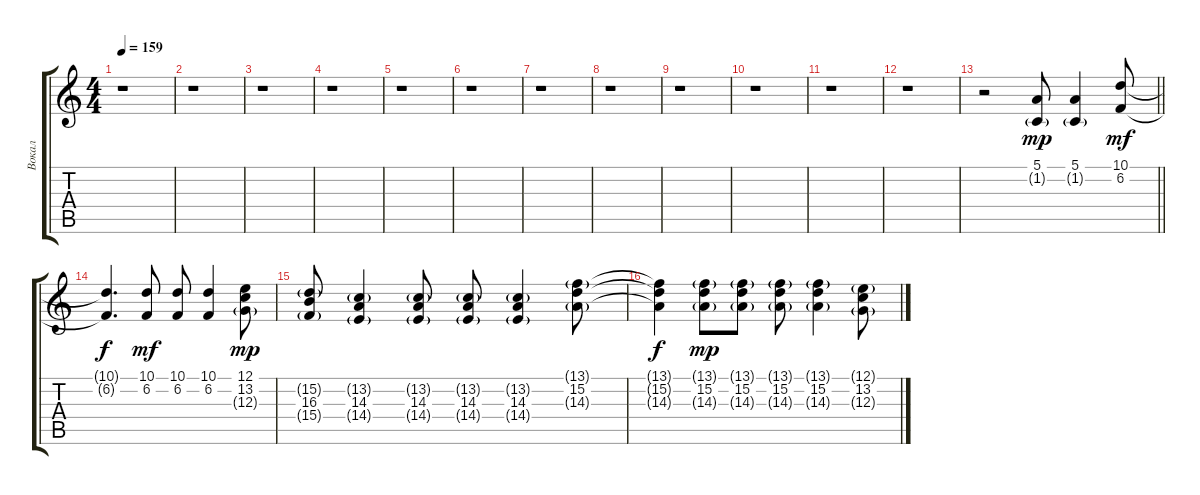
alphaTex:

\track ("Вокал" "Вокал") {instrument oboe}
\staff {score tabs}
\tuning (E4 B3 G3 D3 A2 E2) {hide}
\ts (4 4)
\tempo 159
\clef g2
\ks c
r.1{dy f} |
r.1 |
r.1 |
r.1 |
r.1 |
r.1 |
r.1 |
r.1 |
r.1 |
r.1 |
r.1 |
r.1 |
\barLineRight lightlight
r.2 (5.1 1.2{g}).8{dy mp} (5.1 1.2{g}).4 (10.1 6.2).8{dy mf} |
(10.1{t} 6.2{t}).4{d dy f} (10.1 6.2).8{dy mf} (10.1 6.2).8 (10.1 6.2).4 (12.1 13.2 12.3{g}).8{dy mp} |
(15.2{g} 16.3 15.4{g}).8 (13.2{g} 14.3 14.4{g}).4 (13.2{g} 14.3 14.4{g}).8 (13.2{g} 14.3 14.4{g}).8 (13.2{g} 14.3 14.4{g}).4 (13.1{g} 15.2 14.3{g}).8 |
(13.1{t} 15.2{t} 14.3{t}).4{dy f} (13.1{g} 15.2 14.3{g}).8{dy mp} (13.1{g} 15.2 14.3{g}).8 (13.1{g} 15.2 14.3{g}).8 (13.1{g} 15.2 14.3{g}).4 (12.1{g} 13.2 12.3{g}).8
